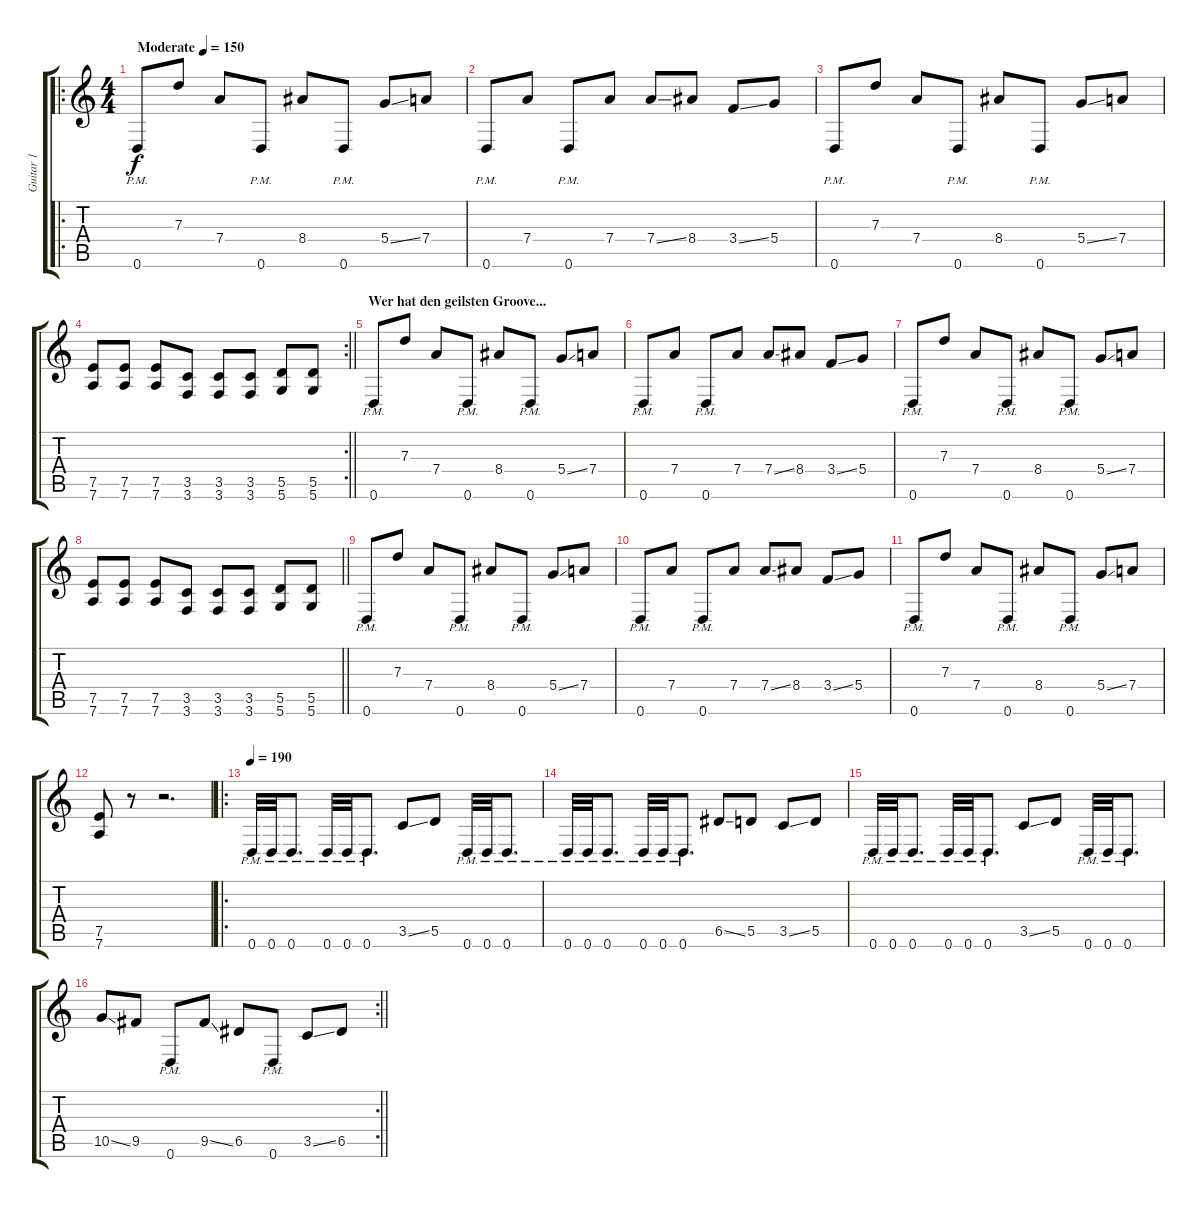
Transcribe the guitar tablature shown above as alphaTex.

\track ("Guitar 1" "Guitar 1") {instrument distortionguitar}
\staff {score tabs}
\tuning (E4 B3 G3 D3 A2 D2) {hide}
\ro
\ts (4 4)
\tempo (150 "Moderate")
\clef g2
\ks c
0.6{pm}.8{dy f instrument distortionguitar} 7.3.8 7.4.8 0.6{pm}.8 8.4.8 0.6{pm}.8 5.4{ss}.8 7.4.8 |
0.6{pm}.8 7.4.8 0.6{pm}.8 7.4.8 7.4{ss}.8 8.4.8 3.4{ss}.8 5.4.8 |
0.6{pm}.8 7.3.8 7.4.8 0.6{pm}.8 8.4.8 0.6{pm}.8 5.4{ss}.8 7.4.8 |
\rc 2
\barLineRight lightlight
(7.5 7.6).8 (7.5 7.6).8 (7.5 7.6).8 (3.5 3.6).8 (3.5 3.6).8 (3.5 3.6).8 (5.5 5.6).8 (5.5 5.6).8 |
\section ("" "Wer hat den geilsten Groove...")
0.6{pm}.8 7.3.8 7.4.8 0.6{pm}.8 8.4.8 0.6{pm}.8 5.4{ss}.8 7.4.8 |
0.6{pm}.8 7.4.8 0.6{pm}.8 7.4.8 7.4{ss}.8 8.4.8 3.4{ss}.8 5.4.8 |
0.6{pm}.8 7.3.8 7.4.8 0.6{pm}.8 8.4.8 0.6{pm}.8 5.4{ss}.8 7.4.8 |
\barLineRight lightlight
(7.5 7.6).8 (7.5 7.6).8 (7.5 7.6).8 (3.5 3.6).8 (3.5 3.6).8 (3.5 3.6).8 (5.5 5.6).8 (5.5 5.6).8 |
0.6{pm}.8 7.3.8 7.4.8 0.6{pm}.8 8.4.8 0.6{pm}.8 5.4{ss}.8 7.4.8 |
0.6{pm}.8 7.4.8 0.6{pm}.8 7.4.8 7.4{ss}.8 8.4.8 3.4{ss}.8 5.4.8 |
0.6{pm}.8 7.3.8 7.4.8 0.6{pm}.8 8.4.8 0.6{pm}.8 5.4{ss}.8 7.4.8 |
(7.5 7.6).8 r.8 r.2{d} |
\ro
\tempo 190
0.6{pm}.32 0.6{pm}.32 0.6{pm}.8{d} 0.6{pm}.32 0.6{pm}.32 0.6{pm}.8{d} 3.5{ss}.8 5.5.8 0.6{pm}.32 0.6{pm}.32 0.6{pm}.8{d} |
0.6{pm}.32 0.6{pm}.32 0.6{pm}.8{d} 0.6{pm}.32 0.6{pm}.32 0.6{pm}.8{d} 6.5{ss}.8 5.5.8 3.5{ss}.8 5.5.8 |
0.6{pm}.32 0.6{pm}.32 0.6{pm}.8{d} 0.6{pm}.32 0.6{pm}.32 0.6{pm}.8{d} 3.5{ss}.8 5.5.8 0.6{pm}.32 0.6{pm}.32 0.6{pm}.8{d} |
\rc 2
\barLineRight lightlight
10.5{ss}.8 9.5.8 0.6{pm}.8 9.5{ss}.8 6.5.8 0.6{pm}.8 3.5{ss}.8 6.5.8
